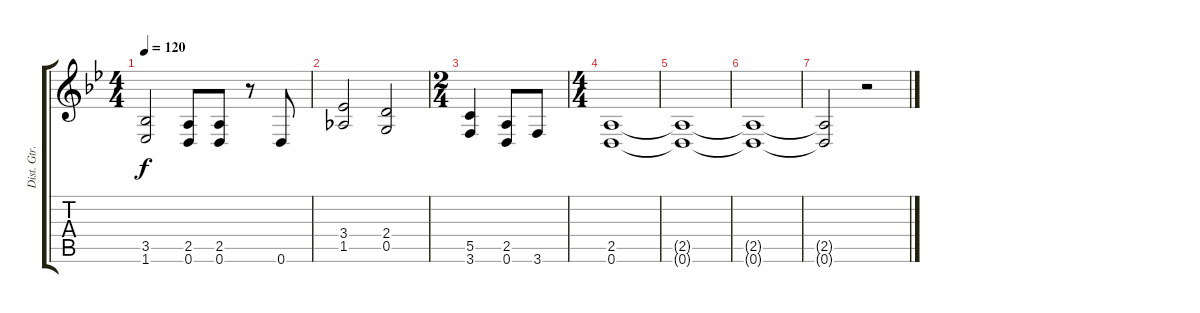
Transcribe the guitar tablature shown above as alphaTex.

\track ("Dist. Gtr.1" "Dist. Gtr.") {instrument distortionguitar}
\staff {score tabs}
\tuning (D4 A3 F3 C3 G2 D2) {hide}
\ts (4 4)
\tempo 120
\clef g2
\ks bb
(3.5 1.6).2{dy f} (2.5 0.6).8 (2.5 0.6).8 r.8 0.6.8 |
(3.4 1.5).2 (2.4 0.5).2 |
\ts (2 4)
(5.5 3.6).4 (2.5 0.6).8 3.6.8 |
\ts (4 4)
(2.5 0.6).1 |
(2.5{t} 0.6{t}).1 |
(2.5{t} 0.6{t}).1 |
(2.5{t} 0.6{t}).2 r.2
